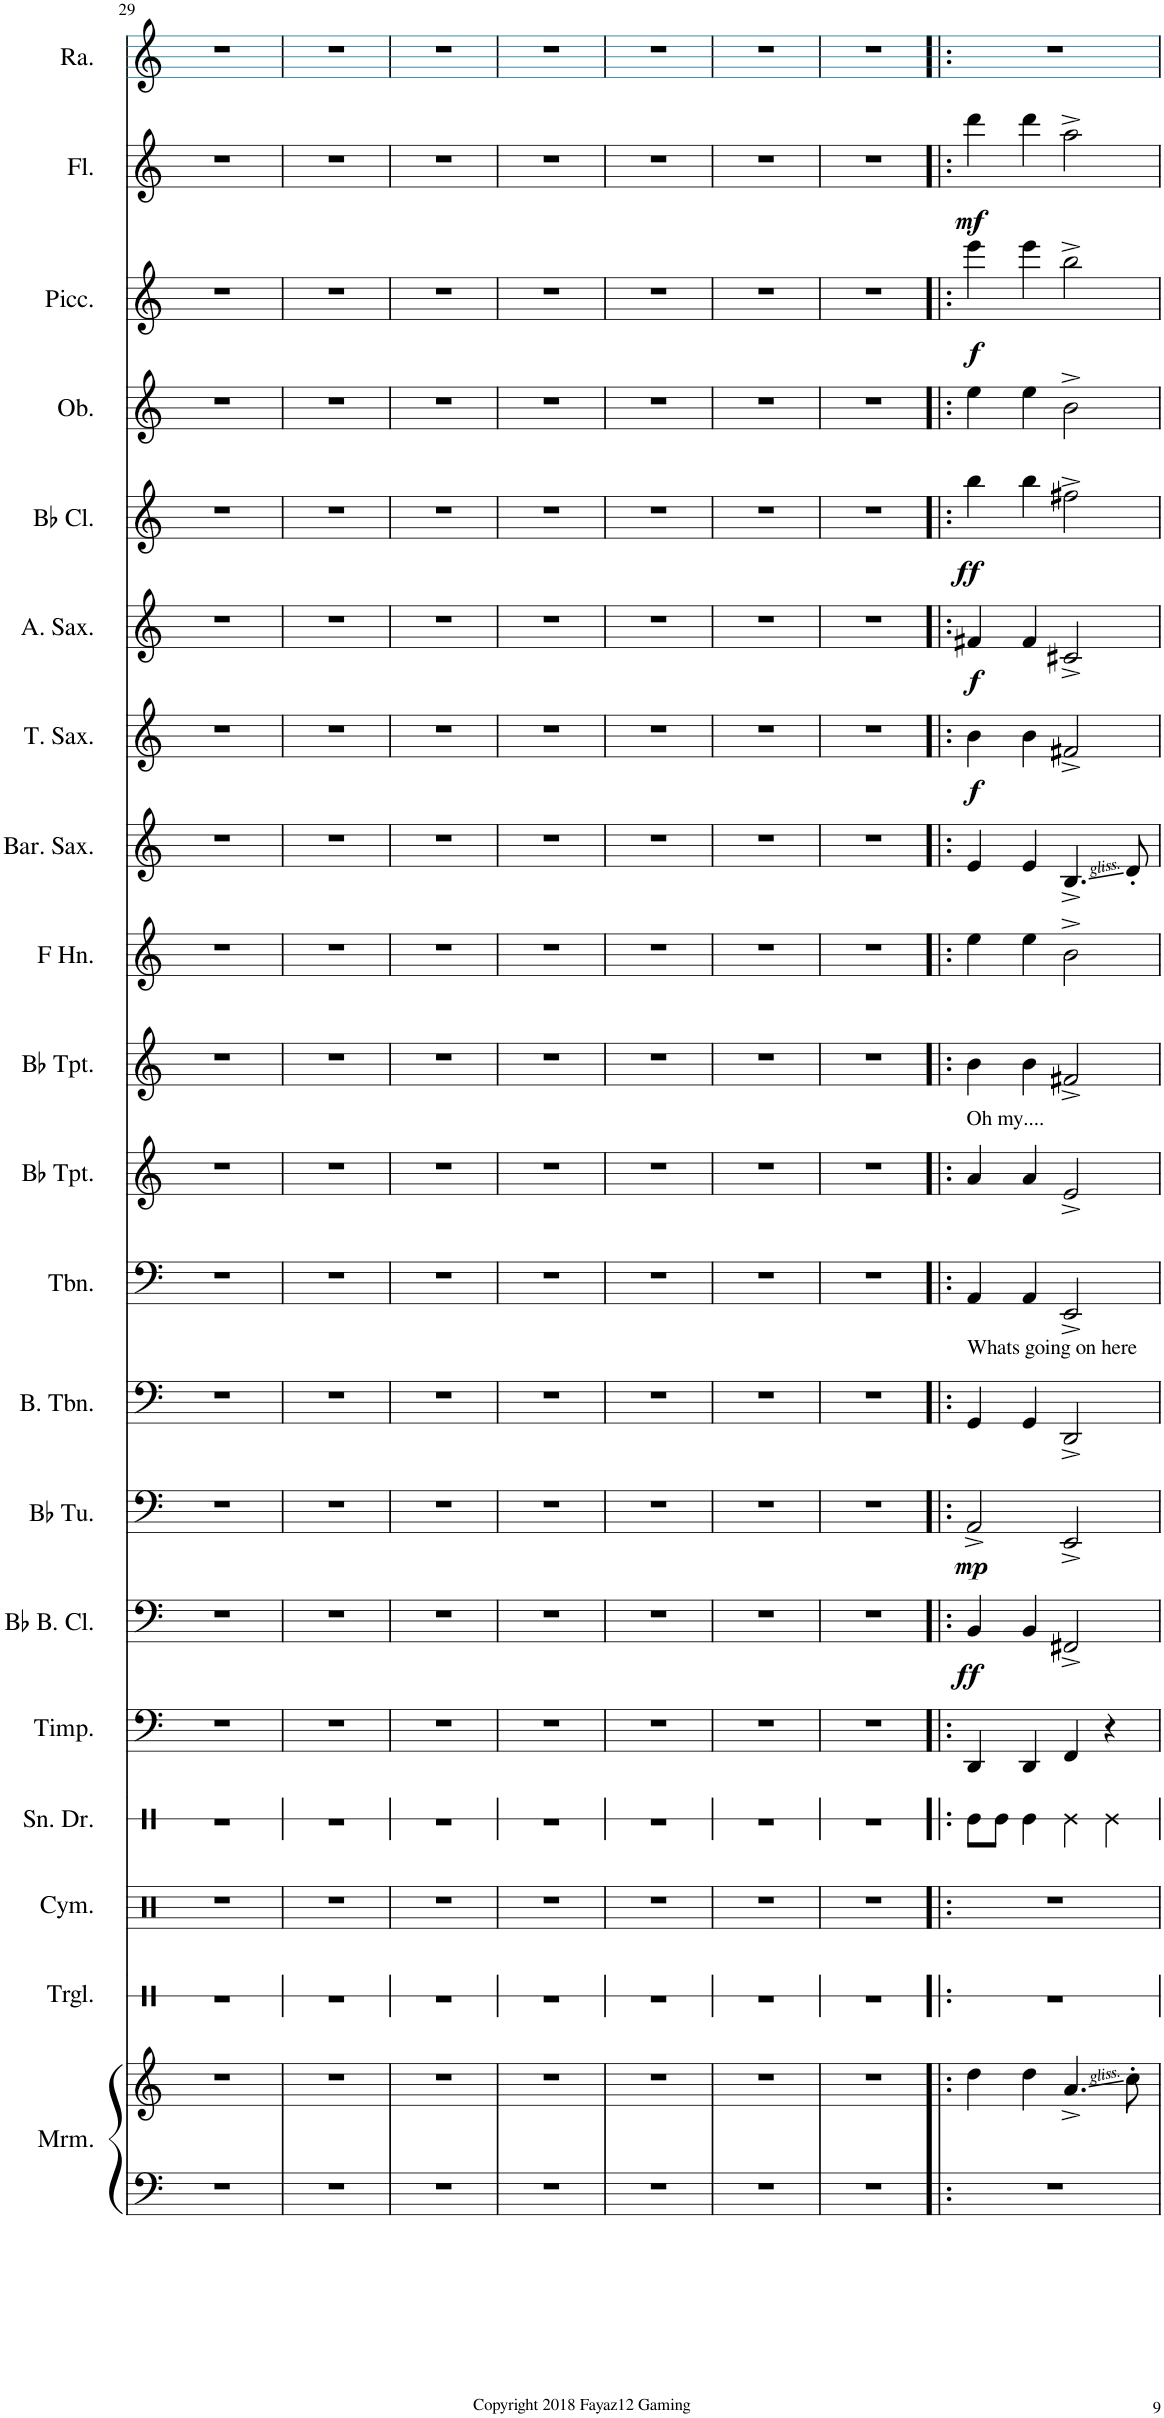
**kern	**kern	**kern	**kern	**kern	**kern	**kern	**dynam	**kern	**dynam	**kern	**kern	**kern	**kern	**kern	**kern	**kern	**dynam	**kern	**dynam	**kern	**dynam	**kern	**kern	**dynam	**kern	**dynam	**kern
*part20	*part20	*part19	*part18	*part17	*part16	*part15	*part15	*part14	*part14	*part13	*part12	*part11	*part10	*part9	*part8	*part7	*part7	*part6	*part6	*part5	*part5	*part4	*part3	*part3	*part2	*part2	*part1
*staff21	*staff20	*staff19	*staff18	*staff17	*staff16	*staff15	*staff15	*staff14	*staff14	*staff13	*staff12	*staff11	*staff10	*staff9	*staff8	*staff7	*staff7	*staff6	*staff6	*staff5	*staff5	*staff4	*staff3	*staff3	*staff2	*staff2	*staff1
*I"Marimba	*	*I"Triangle	*I"Cymbals	*I"Snare Drum	*I"Timpani	*I"Bb Bass Clarinet (Bass Clef)	*	*I"Bb Tuba	*	*I"Bass Trombone	*I"Trombone	*I"Bb Trumpet	*I"Bb Trumpet	*I"Horn in F	*I"Baritone Saxophone	*I"Tenor Saxophone	*	*I"Alto Saxophone	*	*I"Bb Clarinet	*	*I"Oboe	*I"Piccolo	*	*I"Flute	*	*I"Rosalina
*I'Mrm.	*	*I'Trgl.	*I'Cym.	*I'Sn. Dr.	*I'Timp.	*I'Bb B. Cl.	*	*I'Bb Tu.	*	*I'B. Tbn.	*I'Tbn.	*I'Bb Tpt.	*I'Bb Tpt.	*	*I'Bar. Sax.	*I'T. Sax.	*	*I'A. Sax.	*	*I'Bb Cl.	*	*I'Ob.	*I'Picc.	*	*I'Fl.	*	*I'Ra.
!!LO:PB:g=z
*clefF4	*clefG2	*clefX	*clefX	*clefX	*clefF4	*clefF4	*	*clefF4	*	*clefF4	*clefF4	*clefG2	*clefG2	*clefG2	*clefG2	*clefG2	*	*clefG2	*	*clefG2	*	*clefG2	*clefG2	*	*clefG2	*	*clefG2
*	*	*	*	*	*	*Trd1c2	*	*	*	*	*	*Trd1c2	*Trd1c2	*Trd4c7	*Trd12c21	*Trd8c14	*	*Trd5c9	*	*Trd1c2	*	*	*Trd-7c-12	*	*	*	*
*k[]	*k[]	*k[]	*k[]	*k[]	*k[]	*k[]	*	*k[]	*	*k[]	*k[]	*k[]	*k[]	*k[]	*k[]	*k[]	*	*k[]	*	*k[]	*	*k[]	*k[]	*	*k[]	*	*k[]
*M4/4	*M4/4	*M4/4	*M4/4	*M4/4	*M4/4	*M4/4	*	*M4/4	*	*M4/4	*M4/4	*M4/4	*M4/4	*M4/4	*M4/4	*M4/4	*	*M4/4	*	*M4/4	*	*M4/4	*M4/4	*	*M4/4	*	*M4/4
=29	=29	=29	=29	=29	=29	=29	=29	=29	=29	=29	=29	=29	=29	=29	=29	=29	=29	=29	=29	=29	=29	=29	=29	=29	=29	=29	=29
1r	1r	1r	1r	1r	1r	1r	.	1r	.	1r	1r	1r	1r	1r	1r	1r	.	1r	.	1r	.	1r	1r	.	1r	.	1r
=30	=30	=30	=30	=30	=30	=30	=30	=30	=30	=30	=30	=30	=30	=30	=30	=30	=30	=30	=30	=30	=30	=30	=30	=30	=30	=30	=30
1r	1r	1r	1r	1r	1r	1r	.	1r	.	1r	1r	1r	1r	1r	1r	1r	.	1r	.	1r	.	1r	1r	.	1r	.	1r
=31	=31	=31	=31	=31	=31	=31	=31	=31	=31	=31	=31	=31	=31	=31	=31	=31	=31	=31	=31	=31	=31	=31	=31	=31	=31	=31	=31
1r	1r	1r	1r	1r	1r	1r	.	1r	.	1r	1r	1r	1r	1r	1r	1r	.	1r	.	1r	.	1r	1r	.	1r	.	1r
=32	=32	=32	=32	=32	=32	=32	=32	=32	=32	=32	=32	=32	=32	=32	=32	=32	=32	=32	=32	=32	=32	=32	=32	=32	=32	=32	=32
1r	1r	1r	1r	1r	1r	1r	.	1r	.	1r	1r	1r	1r	1r	1r	1r	.	1r	.	1r	.	1r	1r	.	1r	.	1r
=33	=33	=33	=33	=33	=33	=33	=33	=33	=33	=33	=33	=33	=33	=33	=33	=33	=33	=33	=33	=33	=33	=33	=33	=33	=33	=33	=33
1r	1r	1r	1r	1r	1r	1r	.	1r	.	1r	1r	1r	1r	1r	1r	1r	.	1r	.	1r	.	1r	1r	.	1r	.	1r
=34	=34	=34	=34	=34	=34	=34	=34	=34	=34	=34	=34	=34	=34	=34	=34	=34	=34	=34	=34	=34	=34	=34	=34	=34	=34	=34	=34
1r	1r	1r	1r	1r	1r	1r	.	1r	.	1r	1r	1r	1r	1r	1r	1r	.	1r	.	1r	.	1r	1r	.	1r	.	1r
=35	=35	=35	=35	=35	=35	=35	=35	=35	=35	=35	=35	=35	=35	=35	=35	=35	=35	=35	=35	=35	=35	=35	=35	=35	=35	=35	=35
1r	1r	1r	1r	1r	1r	1r	.	1r	.	1r	1r	1r	1r	1r	1r	1r	.	1r	.	1r	.	1r	1r	.	1r	.	1r
=36!|:	=36!|:	=36!|:	=36!|:	=36!|:	=36!|:	=36!|:	=36!|:	=36!|:	=36!|:	=36!|:	=36!|:	=36!|:	=36!|:	=36!|:	=36!|:	=36!|:	=36!|:	=36!|:	=36!|:	=36!|:	=36!|:	=36!|:	=36!|:	=36!|:	=36!|:	=36!|:	=36!|:
!	!	!	!	!	!	!	!	!	!	!	!	!LO:TX:a:t=Oh my....	!	!	!	!	!	!	!	!	!	!	!	!	!	!	!
!	!	!	!	!	!	!	!	!	!	!LO:TX:a:t=Whats going on here	!	!	!	!	!	!	!	!	!	!	!	!	!	!	!	!	!
!	!	!	!	!	!	!	!LO:DY:b	!	!LO:DY:b	!	!	!	!	!	!	!	!LO:DY:b	!	!LO:DY:b	!	!LO:DY:b	!	!	!LO:DY:b	!	!LO:DY:b	!
1r	4dd\	1r	1r	8Re\L	4DD/	4BB/	ff	2AA^/	mp	4GG/	4AA/	4a/	4b\	4ee\	4e/	4b\	f	4f#X/	f	4bb\	ff	4ee\	4eee\	f	4ddd\	mf	1r
.	.	.	.	8Re\J	.	.	.	.	.	.	.	.	.	.	.	.	.	.	.	.	.	.	.	.	.	.	.
.	4dd\	.	.	4Re\	4DD/	4BB/	.	.	.	4GG/	4AA/	4a/	4b\	4ee\	4e/	4b\	.	4f#/	.	4bb\	.	4ee\	4eee\	.	4ddd\	.	.
.	4.a^/	.	.	4Re\	4FF/	2FF#X^/	.	2EE^/	.	2DD^/	2EE^/	2e^/	2f#X^/	2b^\	4.B^/	2f#X^/	.	2c#X^/	.	2ff#X^\	.	2b^\	2bb^\	.	2aa^\	.	.
.	.	.	.	4Re\	4r	.	.	.	.	.	.	.	.	.	.	.	.	.	.	.	.	.	.	.	.	.	.
.	8cc'\	.	.	.	.	.	.	.	.	.	.	.	.	.	8d'/	.	.	.	.	.	.	.	.	.	.	.	.
=	=	=	=	=	=	=	=	=	=	=	=	=	=	=	=	=	=	=	=	=	=	=	=	=	=	=	=
*-	*-	*-	*-	*-	*-	*-	*-	*-	*-	*-	*-	*-	*-	*-	*-	*-	*-	*-	*-	*-	*-	*-	*-	*-	*-	*-	*-
